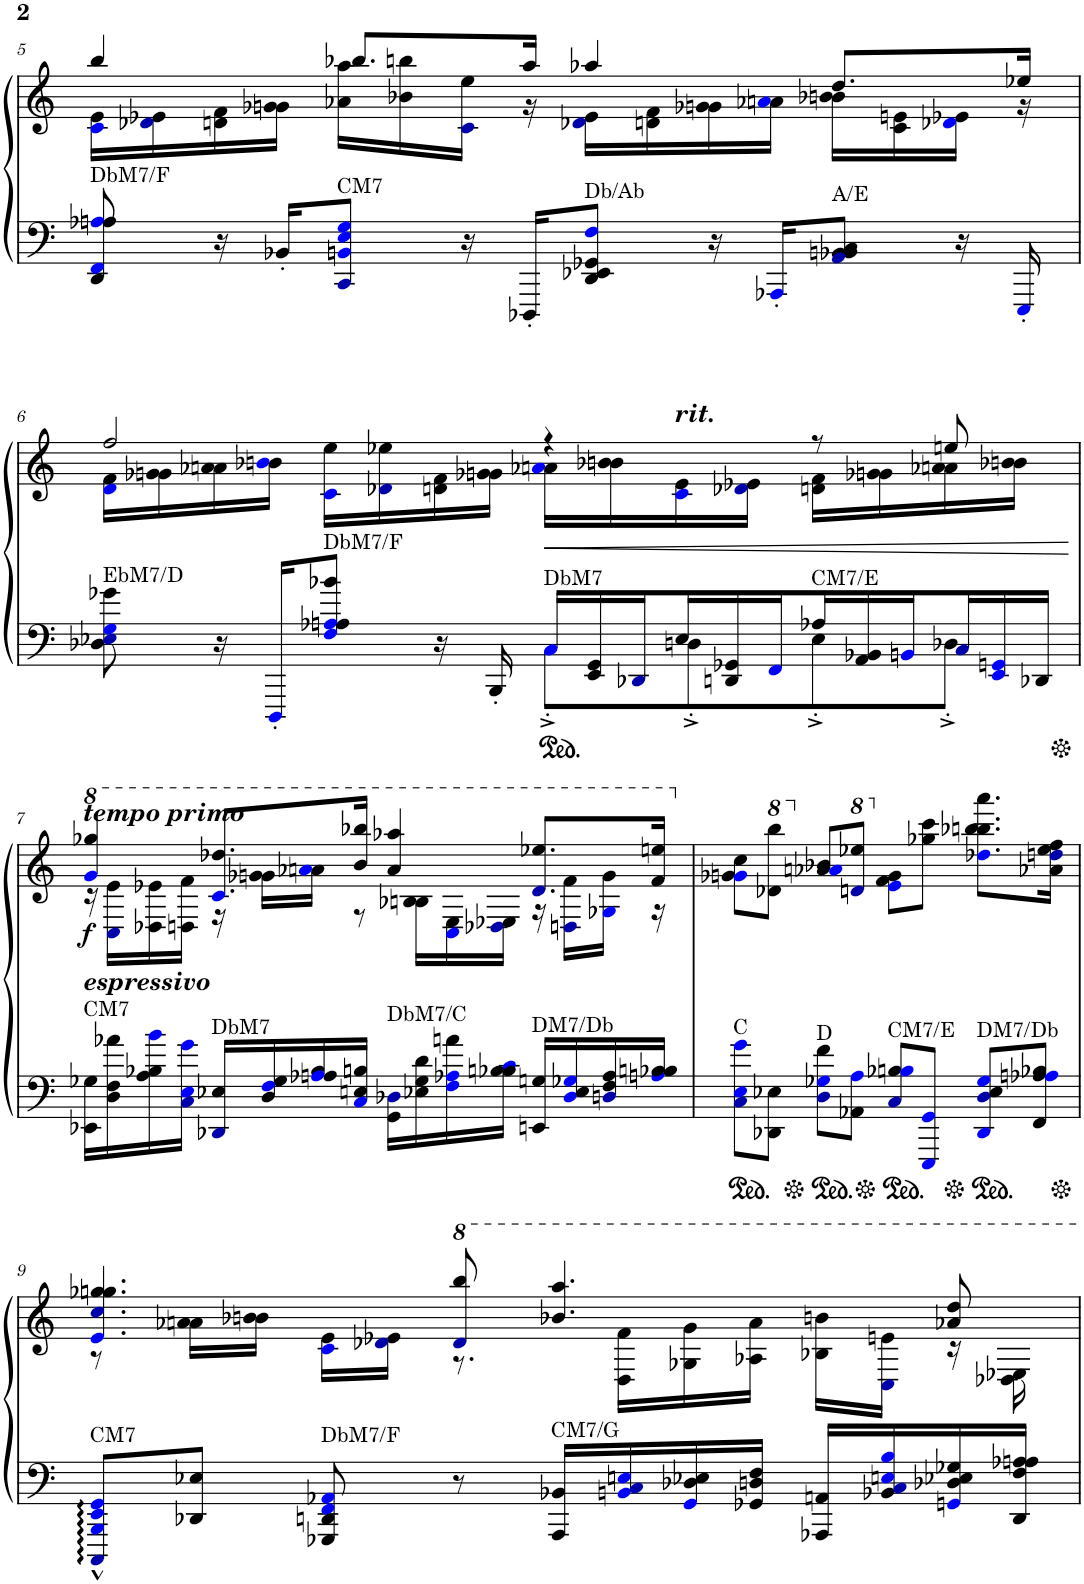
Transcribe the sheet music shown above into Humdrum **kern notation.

**kern	**kern	**dynam
*part1	*part1	*part1
*staff2	*staff1	*staff1/2
*I"Piano	*	*
*I'Pno.	*	*
!!LO:PB:g=z
*clefF4	*clefG2	*
*k[]	*k[]	*
*M4/4	*M4/4	*
*met(c)	*met(c)	*
=5	=5	=5
*	*^	*
!LO:TX:a:t=DbM7/F	!	!	!
8DD/ 8FFi/ 8A-Xi/ 8An/	4bb^/	16ci\ 16e\LL	.
.	.	16d-Xj\ 16e-X\	.
16r	.	16dn\ 16f\	.
16BB-X'/KL	.	16g-X\ 16gn\JJ	.
!LO:TX:a:t=CM7	!	!	!
8CCj/ 8BBni/ 8Ei/ 8Gi/J	8.bb-X^/L	16a-X\ 16aa\LL	.
.	.	16b-X\ 16bbn\	.
16r	.	16cj\ 16ee\JJ	.
16DDD-X'/KL	16aa^/Jk	16r	.
!LO:TX:a:t=Db/Ab	!	!	!
8DD/ 8EE-X/ 8GG-X/ 8Fi/J	4aa-X^/	16d-Xj\ 16e-\LL	.
.	.	16dn\ 16f\	.
16r	.	16g-X\ 16gn\	.
16AAA-X'i/KL	.	16a-Xi\ 16an\JJ	.
!LO:TX:a:t=A/E	!	!	!
8AAj/ 8BB-X/ 8BBn/ 8C/J	8.dd^/L	16b-X\ 16bn\LL	.
.	.	16c\ 16en\	.
16r	.	16d-Xi\ 16e-X\JJ	.
16EEE'i/	16ee-X^/Jk	16r	.
!!LO:LB:g=z	!!
=6	=6	=6	=6
*^	*	*	*
!LO:TX:a:t=EbM7/D	!	!	!	!
8D-X\ 8E-Xj\ 8Gi\ 8g-X\	2ryy	2ff^/	16di\ 16f\LL	.
.	.	.	16g-X\ 16gn\	.
16r	.	.	16a-X\ 16an\	.
16DDD'i/KL	.	.	16b-Xi\ 16bn\JJ	.
!LO:TX:a:t=DbM7/F	!	!	!	!
8Fi/ 8A-Xi/ 8An/ 8b-X/J	.	.	16ci\ 16ee\LL	.
.	.	.	16d-Xj\ 16ee-X\	.
16r	.	.	16dn\ 16f\	.
16BBB'</	.	.	16g-X\ 16gn\JJ	.
*Xbrackettup	*	*	*	*
!LO:TX:a:t=DbM7	!	!	!	!
!	!	!	!	!LO:HP:b
24Ci/LL	8C'^i\L	4r	16a-Xi\ 16an\LL	<
24EE/ 24GG/	.	.	.	.
.	.	.	16b-X\ 16bn\	.
24DD-Xj/	.	.	.	.
!	!	!	!LO:TX:a:Bi:t=rit.	!
24E-/	8Dn'^\	.	16ci\ 16e\	.
24DDn/ 24GG-X/	.	.	.	.
.	.	.	16d-Xj\ 16e-X\JJ	.
24FFi/J	.	.	.	.
!LO:TX:a:t=CM7/E	!	!	!	!
24A-X/L	8E-'^\	8r	16dn\ 16f\LL	.
24AA/ 24BB-X/	.	.	.	.
.	.	.	16g-X\ 16gn\	.
24BBni/	.	.	.	.
24Cj/	8D-X'^\J	8een^/	16a-X\ 16an\	.
24EEi/ 24GGni/	.	.	.	.
.	.	.	16b-X\ 16bn\JJ	.
24DD-X/JJ	.	.	.	.
*v	*v	*	*	*
*	*v	*v	*
.	.	[
!!LO:LB:g=z
=7	=7	=7
*	*8va	*
*	*^	*
!	!LO:TX:b:Bi:t=espressivo	!	!
!	!LO:TX:a:Bi:t=tempo primo	!	!
!LO:TX:a:t=CM7	!	!	!
!	!	!	!LO:DY:b
16EE-X\ 16G-X\LL	4ggi/^ 4ggg-X/^	16r	f
16D\ 16F\ 16a-X\	.	16cj\ 16ee\LL	.
16A\ 16B-X\ 16bi\	.	16d-X\ 16ee-X\	.
16Cj\ 16Ei\ 16gi\JJ	.	16dn\ 16ff\JJ	.
!LO:TX:a:t=DbM7	!	!	!
16DD-Xj/ 16E-X/LL	8.cci/^ 8.ddd-X/^L	16r	.
16D/ 16Fi/ 16G-/	.	16gg-X\ 16ggn\LL	.
16A-Xi/ 16An/ 16B-/	.	16aa-Xi\ 16aan\JJ	.
16Ci/ 16En/ 16Bn/JJ	16bb/^ 16bbb-X/^Jk	8r	.
!LO:TX:a:t=DbM7/C	!	!	!
16GG\ 16D-Xj\LL	4aa/^ 4aaa-X/^	.	.
16E-X\ 16G-\ 16d\	.	16b-X\ 16bn\LL	.
16Fi\ 16A-Xi\ 16an\	.	16ci\ 16e\	.
16B-X\ 16Bn\ 16ci\JJ	.	16d-Xj\ 16e-X\JJ	.
!LO:TX:a:t=DM7/Db	!	!	!
16EEn/ 16Gn/LL	8.ddj/^ 8.eee-X/^L	16r	.
16D-i/ 16E-/ 16G-Xi/	.	16dnj\ 16ff\LL	.
16Dnj/ 16F/ 16A-/	.	16g-Xi\ 16gg\JJ	.
16Ani/ 16B-X/ 16Bn/JJ	16ff/^ 16eeen/^Jk	16r	.
*	*v	*v	*
=8	=8	=8
*	*X8va	*
*	*^	*
!LO:TX:a:t=C	!	!	!
*	*v	*v	*
8Cj\^ 8Ei\^ 8gi\^L	8g-X\^ 8gni\^ 8cc\^L	.
*	*8va	*
8DD-X\^ 8E-X\^J	8dd-X\^ 8bbb\^J	.
*	*X8va	*
!LO:TX:a:t=D	!	!
8Dj\^ 8G-Xi\^ 8f\^L	8a-X/^ 8ani/^ 8b-X/^L	.
*	*8va	*
8AA-X\^ 8Ai\^J	8ddnj/^ 8eee-X/^J	.
*	*X8va	*
!LO:TX:a:t=CM7/E	!	!
8Cj/^ 8B-X/^ 8Bni/^L	8ei\^ 8f\^ 8g\^L	.
8EEEi/^ 8GGi/^J	8gg-X\^ 8ccc\^J	.
!LO:TX:a:t=DM7/Db	!	!
8DD-i/^ 8Dj/^ 8E-/^ 8G-i/^L	8.dd-Xi\^ 8.bb-X\^ 8.bbn\^ 8.aaa\^L	.
8FF/^ 8A-X/^ 8Ani/^ 8B-X/^J	.	.
.	16a-X\^ 16ddnj\^ 16ee-\^ 16ff\^Jk	.
!!LO:LB:g=z
=9	=9	=9
*	*^	*
!LO:TX:a:t=CM7	!	!	!
8CCCj/^^ 8BBBi/^^ 8EEi/^^ 8GGi/^^L	4.ei/^ 4.ccj/^ 4.gg-X/^ 4.ggn/^	8r	.
8DD-X/ 8E-X/J	.	16a-X\ 16an\LL	.
.	.	16b-X\ 16bn\JJ	.
!LO:TX:a:t=DbM7/F	!	!	!
8GGG-X/ 8DDn/ 8FFi/ 8AA-Xi/	.	16ci\ 16e\LL	.
.	.	16d-Xj\ 16e-X\JJ	.
8r	8dd-j/^ 8bbb/^	8.r	.
!LO:TX:a:t=CM7/G	!	!	!
16AAA/ 16BB-X/LL	4.bb-X/^ 4.aaa/^	.	.
16BBni/ 16Cj/ 16Eni/	.	16d\ 16ff\LL	.
16GGi/ 16D-X/ 16E-X/	.	16g-X\ 16gg\	.
16GG-X/ 16Dn/ 16F/JJ	.	16a-X\ 16aa\JJ	.
16AAA-X/ 16AAn/LL	.	16b-X\ 16bbn\LL	.
16BB-X/ 16Cj/ 16Eni/ 16Bi/	.	16cj\ 16een\JJ	.
16GGni/ 16D-X/ 16E-X/ 16G-X/	8aa-X/^ 8ddd/^	16r	.
16DD/ 16F/ 16A-X/ 16An/JJ	.	16d-X\ 16e-X\	.
*	*v	*v	*
=	=	=
*-	*-	*-
